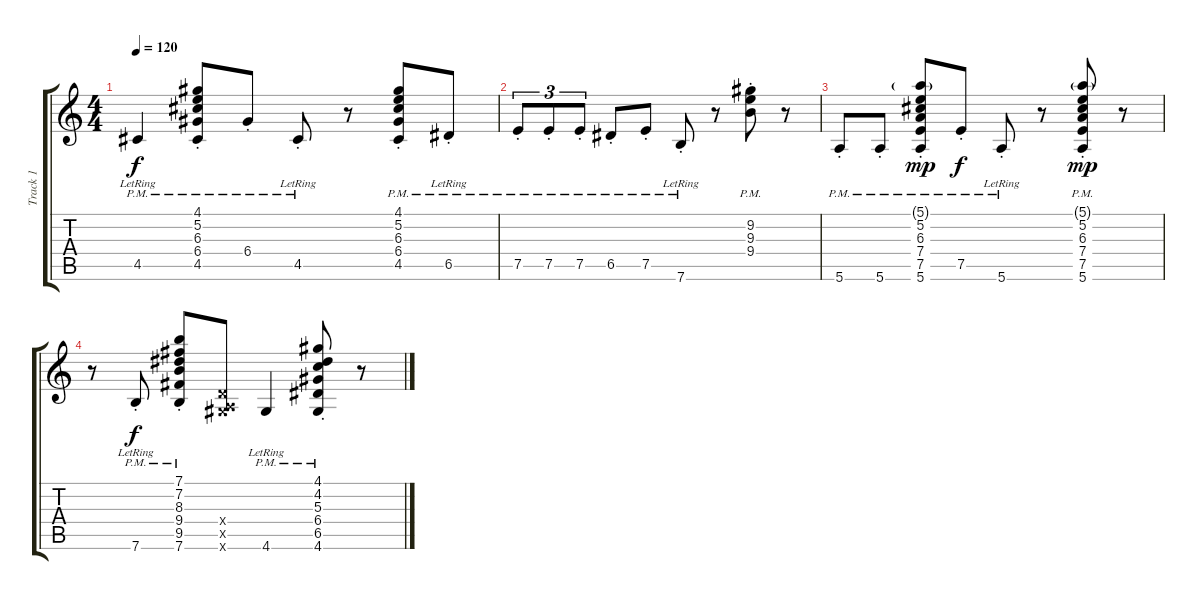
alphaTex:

\track ("Track 1" "Track 1") {instrument acousticguitarsteel}
\staff {score tabs}
\tuning (E4 B3 G3 D3 A2 E2) {hide}
\ts (4 4)
\tempo 120
\clef g2
\ks c
4.5{pm lr}.4{dy f} (4.1{pm st} 5.2{pm st} 6.3{pm st} 6.4{pm st} 4.5{pm st}).8 6.4{pm st}.8 4.5{pm st lr}.8 r.8 (4.1{pm st} 5.2{pm st} 6.3{pm st} 6.4{pm st} 4.5{pm st}).8 6.5{pm st lr}.8 |
7.5{pm st}.8{tu (3 2)} 7.5{pm st}.8{tu (3 2)} 7.5{pm st}.8{tu (3 2)} 6.5{pm st}.8 7.5{pm st}.8 7.6{pm st lr}.8 r.8 (9.2{pm st} 9.3{pm st} 9.4{pm st}).8 r.8 |
5.6{pm st}.8 5.6{pm st}.8 (5.1{g pm st} 5.2{pm st} 6.3{pm st} 7.4{pm st} 7.5{pm st} 5.6{pm st}).8{dy mp} 7.5{pm st}.8{dy f} 5.6{pm st lr}.8 r.8 (5.1{g pm st} 5.2{pm st} 6.3{pm st} 7.4{pm st} 7.5{pm st} 5.6{pm st}).8{dy mp} r.8 |
r.8 7.6{pm st lr}.8{dy f} (7.1{pm st} 7.2{pm st} 8.3{pm st} 9.4{pm st} 9.5{pm st} 7.6{pm st}).8 (0.4{x} 0.5{x} 4.6{x}).8 4.6{pm lr}.4 (4.1{pm st} 4.2{pm st} 5.3{pm st} 6.4{pm st} 6.5{pm st} 4.6{pm st}).8 r.8
